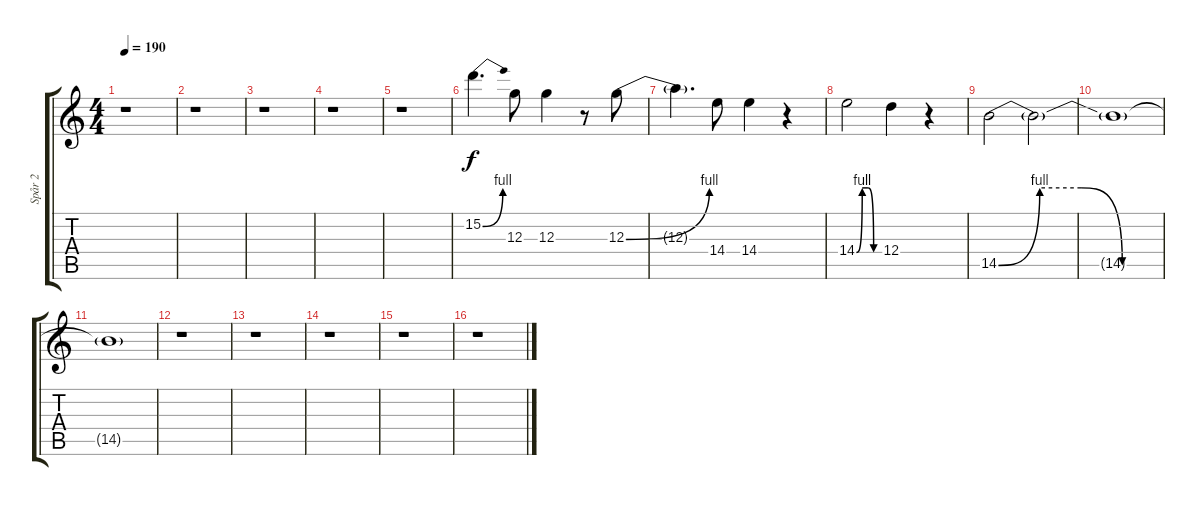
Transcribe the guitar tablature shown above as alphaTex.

\track ("Spår 2" "Spår 2") {instrument distortionguitar}
\staff {score tabs}
\tuning (E4 B3 G3 D3 A2 E2) {hide}
\ts (4 4)
\tempo 190
\clef g2
\ks c
r.1{dy f} |
r.1 |
r.1 |
r.1 |
r.1 |
15.2{be (bend 0 0 60 4)}.4{d} 12.3.8 12.3.4 r.8 12.3{be (bend 0 0 60 4)}.8 |
12.3{t}.4{d} 14.4.8 14.4.4 r.4 |
14.4{be (custom 0 0 15 4 30 4 45 0 60 0)}.2 12.4.4 r.4 |
14.5{be (custom 0 0 15 4 30 4 45 0 60 0)}.2 14.5{t}.2 |
14.5{t}.1 |
14.5{t}.1 |
r.1 |
r.1 |
r.1 |
r.1 |
r.1
